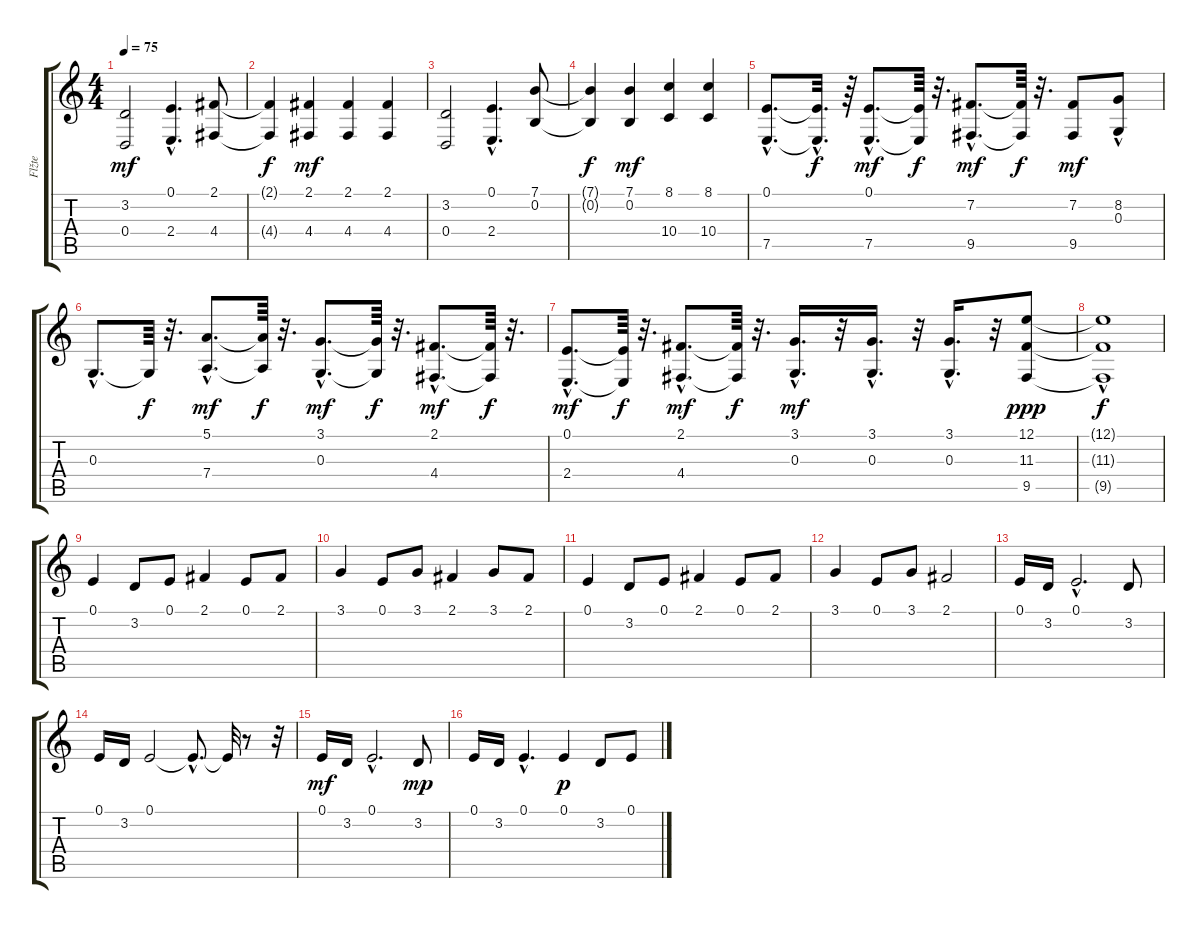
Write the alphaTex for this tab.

\track ("Flžte" "Flžte") {instrument piccolo}
\staff {score tabs}
\tuning (E4 B3 G3 D3 A2 E2) {hide}
\ts (4 4)
\tempo 75
\clef g2
\ks c
(3.2 0.4).2{dy mf} (0.1{hac} 2.4{hac}).4{d} (2.1 4.4).8 |
(2.1{t} 4.4{t}).4{dy f} (2.1 4.4).4{dy mf} (2.1 4.4).4 (2.1 4.4).4 |
(3.2 0.4).2 (0.1{hac} 2.4{hac}).4{d} (7.1 0.2).8 |
(7.1{t} 0.2{t}).4{dy f} (7.1 0.2).4{dy mf} (8.1 10.4).4 (8.1 10.4).4 |
(0.1{hac} 7.5{hac}).8{d} (0.1{hac t} 7.5{hac t}).32{d dy f} r.64 (0.1{hac} 7.5{hac}).8{d dy mf} (0.1{t} 7.5{t}).64{dy f} r.32{d} (7.2{hac} 9.5{hac}).8{d dy mf} (7.2{t} 9.5{t}).64{dy f} r.32{d} (7.2 9.5).8{dy mf} (8.2 0.3{hac}).8 |
0.3{hac}.8{d} 0.3{t}.64{dy f} r.32{d} (5.1{hac} 7.4{hac}).8{d dy mf} (5.1{t} 7.4{t}).64{dy f} r.32{d} (3.1{hac} 0.3{hac}).8{d dy mf} (3.1{t} 0.3{t}).64{dy f} r.32{d} (2.1{hac} 4.4{hac}).8{d dy mf} (2.1{t} 4.4{t}).64{dy f} r.32{d} |
(0.1{hac} 2.4{hac}).8{d dy mf} (0.1{t} 2.4{t}).64{dy f} r.32{d} (2.1{hac} 4.4{hac}).8{d dy mf} (2.1{t} 4.4{t}).64{dy f} r.32{d} (3.1{hac} 0.3{hac}).16{d dy mf} r.32 (3.1{hac} 0.3{hac}).16{d} r.32 (3.1{hac} 0.3{hac}).16{d} r.32 (12.1 11.3 9.5).8{dy ppp} |
(12.1{t} 11.3{hac t} 9.5{hac t}).1{dy f} |
0.1.4 3.2.8 0.1.8 2.1.4 0.1.8 2.1.8 |
3.1.4 0.1.8 3.1.8 2.1.4 3.1.8 2.1.8 |
0.1.4 3.2.8 0.1.8 2.1.4 0.1.8 2.1.8 |
3.1.4 0.1.8 3.1.8 2.1.2 |
0.1.16 3.2.16 0.1{hac}.2{d} 3.2.8 |
0.1.16 3.2.16 0.1.2 0.1{hac t}.8{d} 0.1{t}.32 r.8 r.32 |
0.1.16{dy mf} 3.2.16 0.1{hac}.2{d} 3.2.8{dy mp} |
0.1.16 3.2.16 0.1{hac}.4{d} 0.1.4{dy p} 3.2.8 0.1.8
